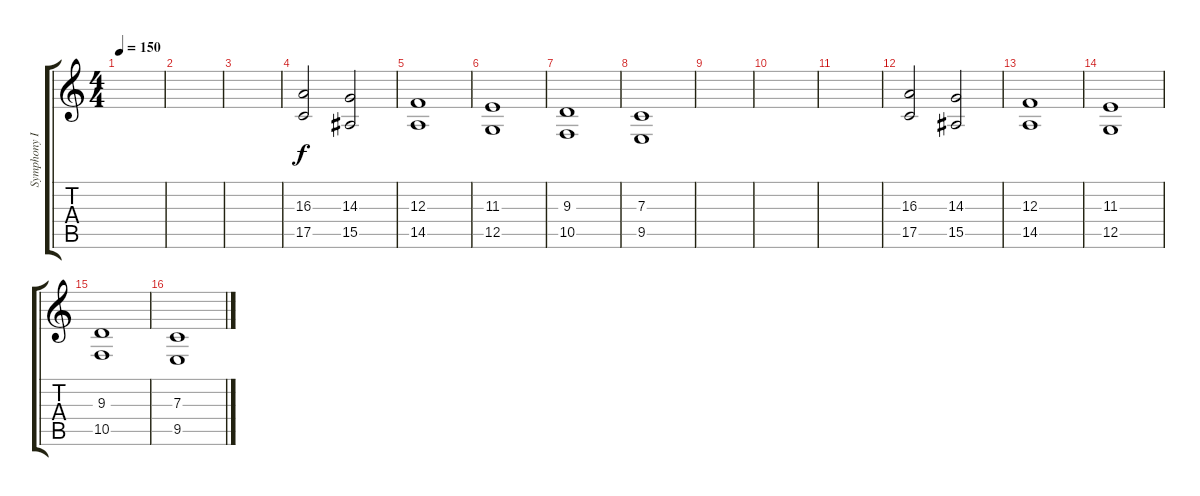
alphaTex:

\track ("Symphony III" "Symphony I") {instrument choiraahs}
\staff {score tabs}
\tuning (D4 A3 F3 C3 G2 C2) {hide}
\ts (4 4)
\tempo 150
\clef g2
\ks c
|
|
|
(16.3 17.5).2 (14.3 15.5).2 |
(12.3 14.5).1 |
(11.3 12.5).1 |
(9.3 10.5).1 |
(7.3 9.5).1 |
|
|
|
(16.3 17.5).2 (14.3 15.5).2 |
(12.3 14.5).1 |
(11.3 12.5).1 |
(9.3 10.5).1 |
(7.3 9.5).1
